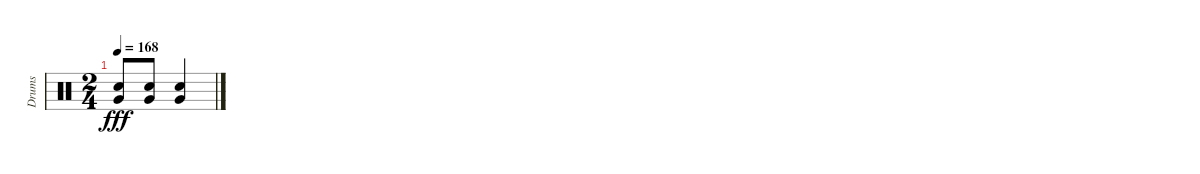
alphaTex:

\track ("Drums" "Drums") {instrument percussion}
\staff {score}
\articulation defaults
\ts (2 4)
\tempo 168
\clef neutral
\ks c
("Very Low Tom (hit)" "Snare (hit) 2").8{dy fff} ("Very Low Tom (hit)" "Snare (hit) 2").8 ("Snare (hit) 2" "Very Low Tom (hit)").4
